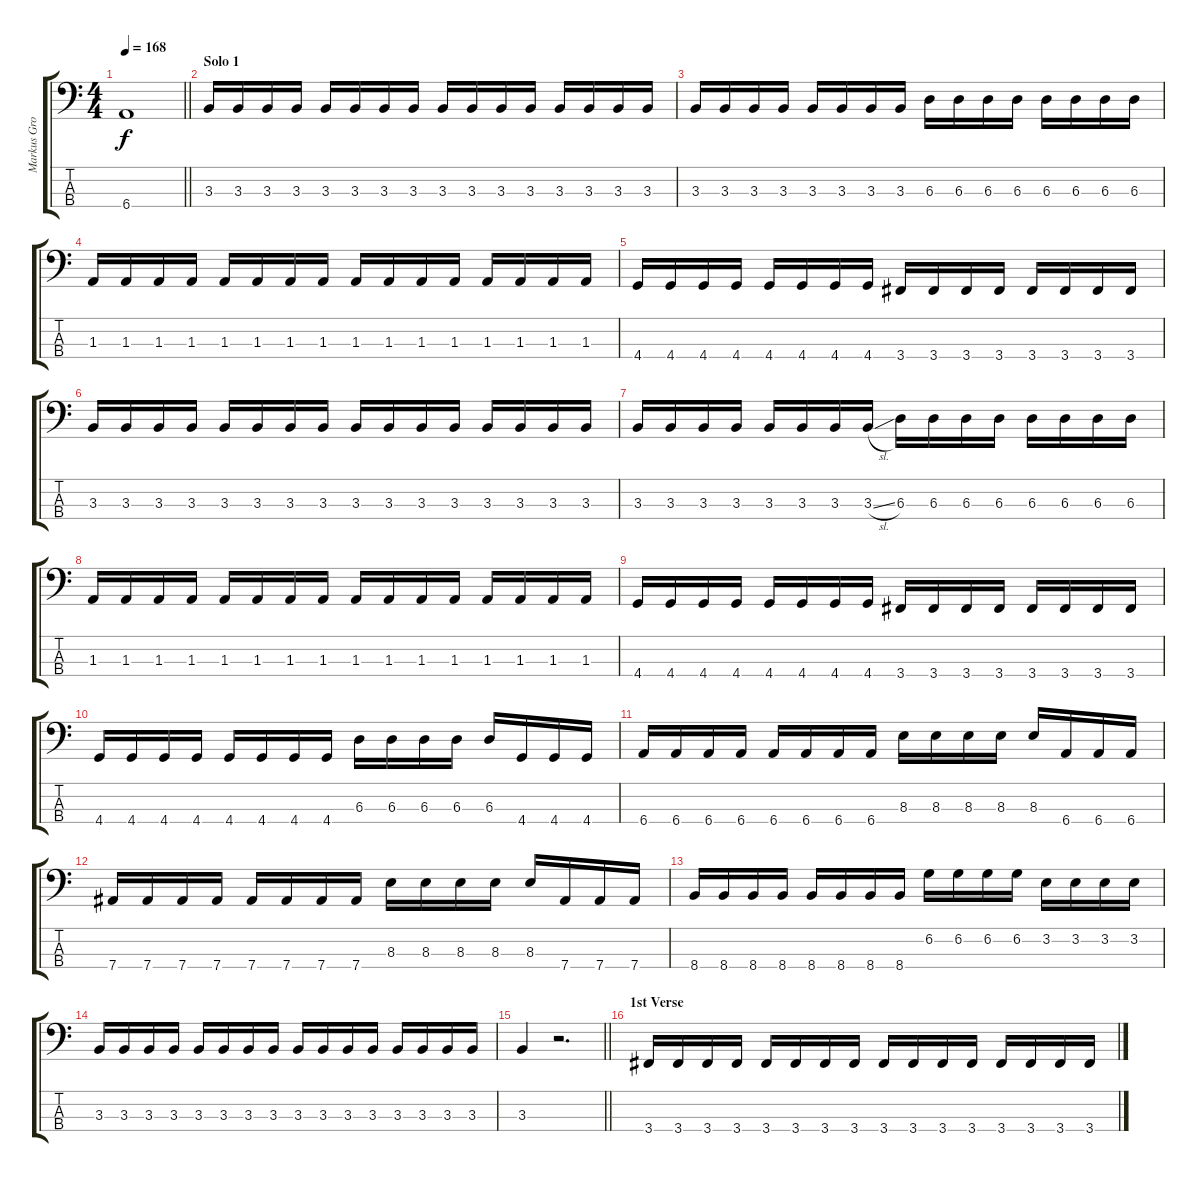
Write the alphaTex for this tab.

\track ("Markus Grosskopf" "Markus Gro") {instrument slapbass2}
\staff {score tabs}
\tuning (Gb2 Db2 Ab1 Eb1) {hide}
\ts (4 4)
\tempo 168
\clef f4
\barLineRight lightlight
\ks c
6.4{t}.1{dy f} |
\section ("" "Solo 1")
3.3.16 3.3.16 3.3.16 3.3.16 3.3.16 3.3.16 3.3.16 3.3.16 3.3.16 3.3.16 3.3.16 3.3.16 3.3.16 3.3.16 3.3.16 3.3.16 |
3.3.16 3.3.16 3.3.16 3.3.16 3.3.16 3.3.16 3.3.16 3.3.16 6.3.16 6.3.16 6.3.16 6.3.16 6.3.16 6.3.16 6.3.16 6.3.16 |
1.3.16 1.3.16 1.3.16 1.3.16 1.3.16 1.3.16 1.3.16 1.3.16 1.3.16 1.3.16 1.3.16 1.3.16 1.3.16 1.3.16 1.3.16 1.3.16 |
4.4.16 4.4.16 4.4.16 4.4.16 4.4.16 4.4.16 4.4.16 4.4.16 3.4.16 3.4.16 3.4.16 3.4.16 3.4.16 3.4.16 3.4.16 3.4.16 |
3.3.16 3.3.16 3.3.16 3.3.16 3.3.16 3.3.16 3.3.16 3.3.16 3.3.16 3.3.16 3.3.16 3.3.16 3.3.16 3.3.16 3.3.16 3.3.16 |
3.3.16 3.3.16 3.3.16 3.3.16 3.3.16 3.3.16 3.3.16 3.3{sl}.16 6.3.16 6.3.16 6.3.16 6.3.16 6.3.16 6.3.16 6.3.16 6.3.16 |
1.3.16 1.3.16 1.3.16 1.3.16 1.3.16 1.3.16 1.3.16 1.3.16 1.3.16 1.3.16 1.3.16 1.3.16 1.3.16 1.3.16 1.3.16 1.3.16 |
4.4.16 4.4.16 4.4.16 4.4.16 4.4.16 4.4.16 4.4.16 4.4.16 3.4.16 3.4.16 3.4.16 3.4.16 3.4.16 3.4.16 3.4.16 3.4.16 |
4.4.16 4.4.16 4.4.16 4.4.16 4.4.16 4.4.16 4.4.16 4.4.16 6.3.16 6.3.16 6.3.16 6.3.16 6.3.16 4.4.16 4.4.16 4.4.16 |
6.4.16 6.4.16 6.4.16 6.4.16 6.4.16 6.4.16 6.4.16 6.4.16 8.3.16 8.3.16 8.3.16 8.3.16 8.3.16 6.4.16 6.4.16 6.4.16 |
7.4.16 7.4.16 7.4.16 7.4.16 7.4.16 7.4.16 7.4.16 7.4.16 8.3.16 8.3.16 8.3.16 8.3.16 8.3.16 7.4.16 7.4.16 7.4.16 |
8.4.16 8.4.16 8.4.16 8.4.16 8.4.16 8.4.16 8.4.16 8.4.16 6.2.16 6.2.16 6.2.16 6.2.16 3.2.16 3.2.16 3.2.16 3.2.16 |
3.3.16 3.3.16 3.3.16 3.3.16 3.3.16 3.3.16 3.3.16 3.3.16 3.3.16 3.3.16 3.3.16 3.3.16 3.3.16 3.3.16 3.3.16 3.3.16 |
\barLineRight lightlight
3.3.4 r.2{d} |
\section ("" "1st Verse")
3.4.16 3.4.16 3.4.16 3.4.16 3.4.16 3.4.16 3.4.16 3.4.16 3.4.16 3.4.16 3.4.16 3.4.16 3.4.16 3.4.16 3.4.16 3.4.16
